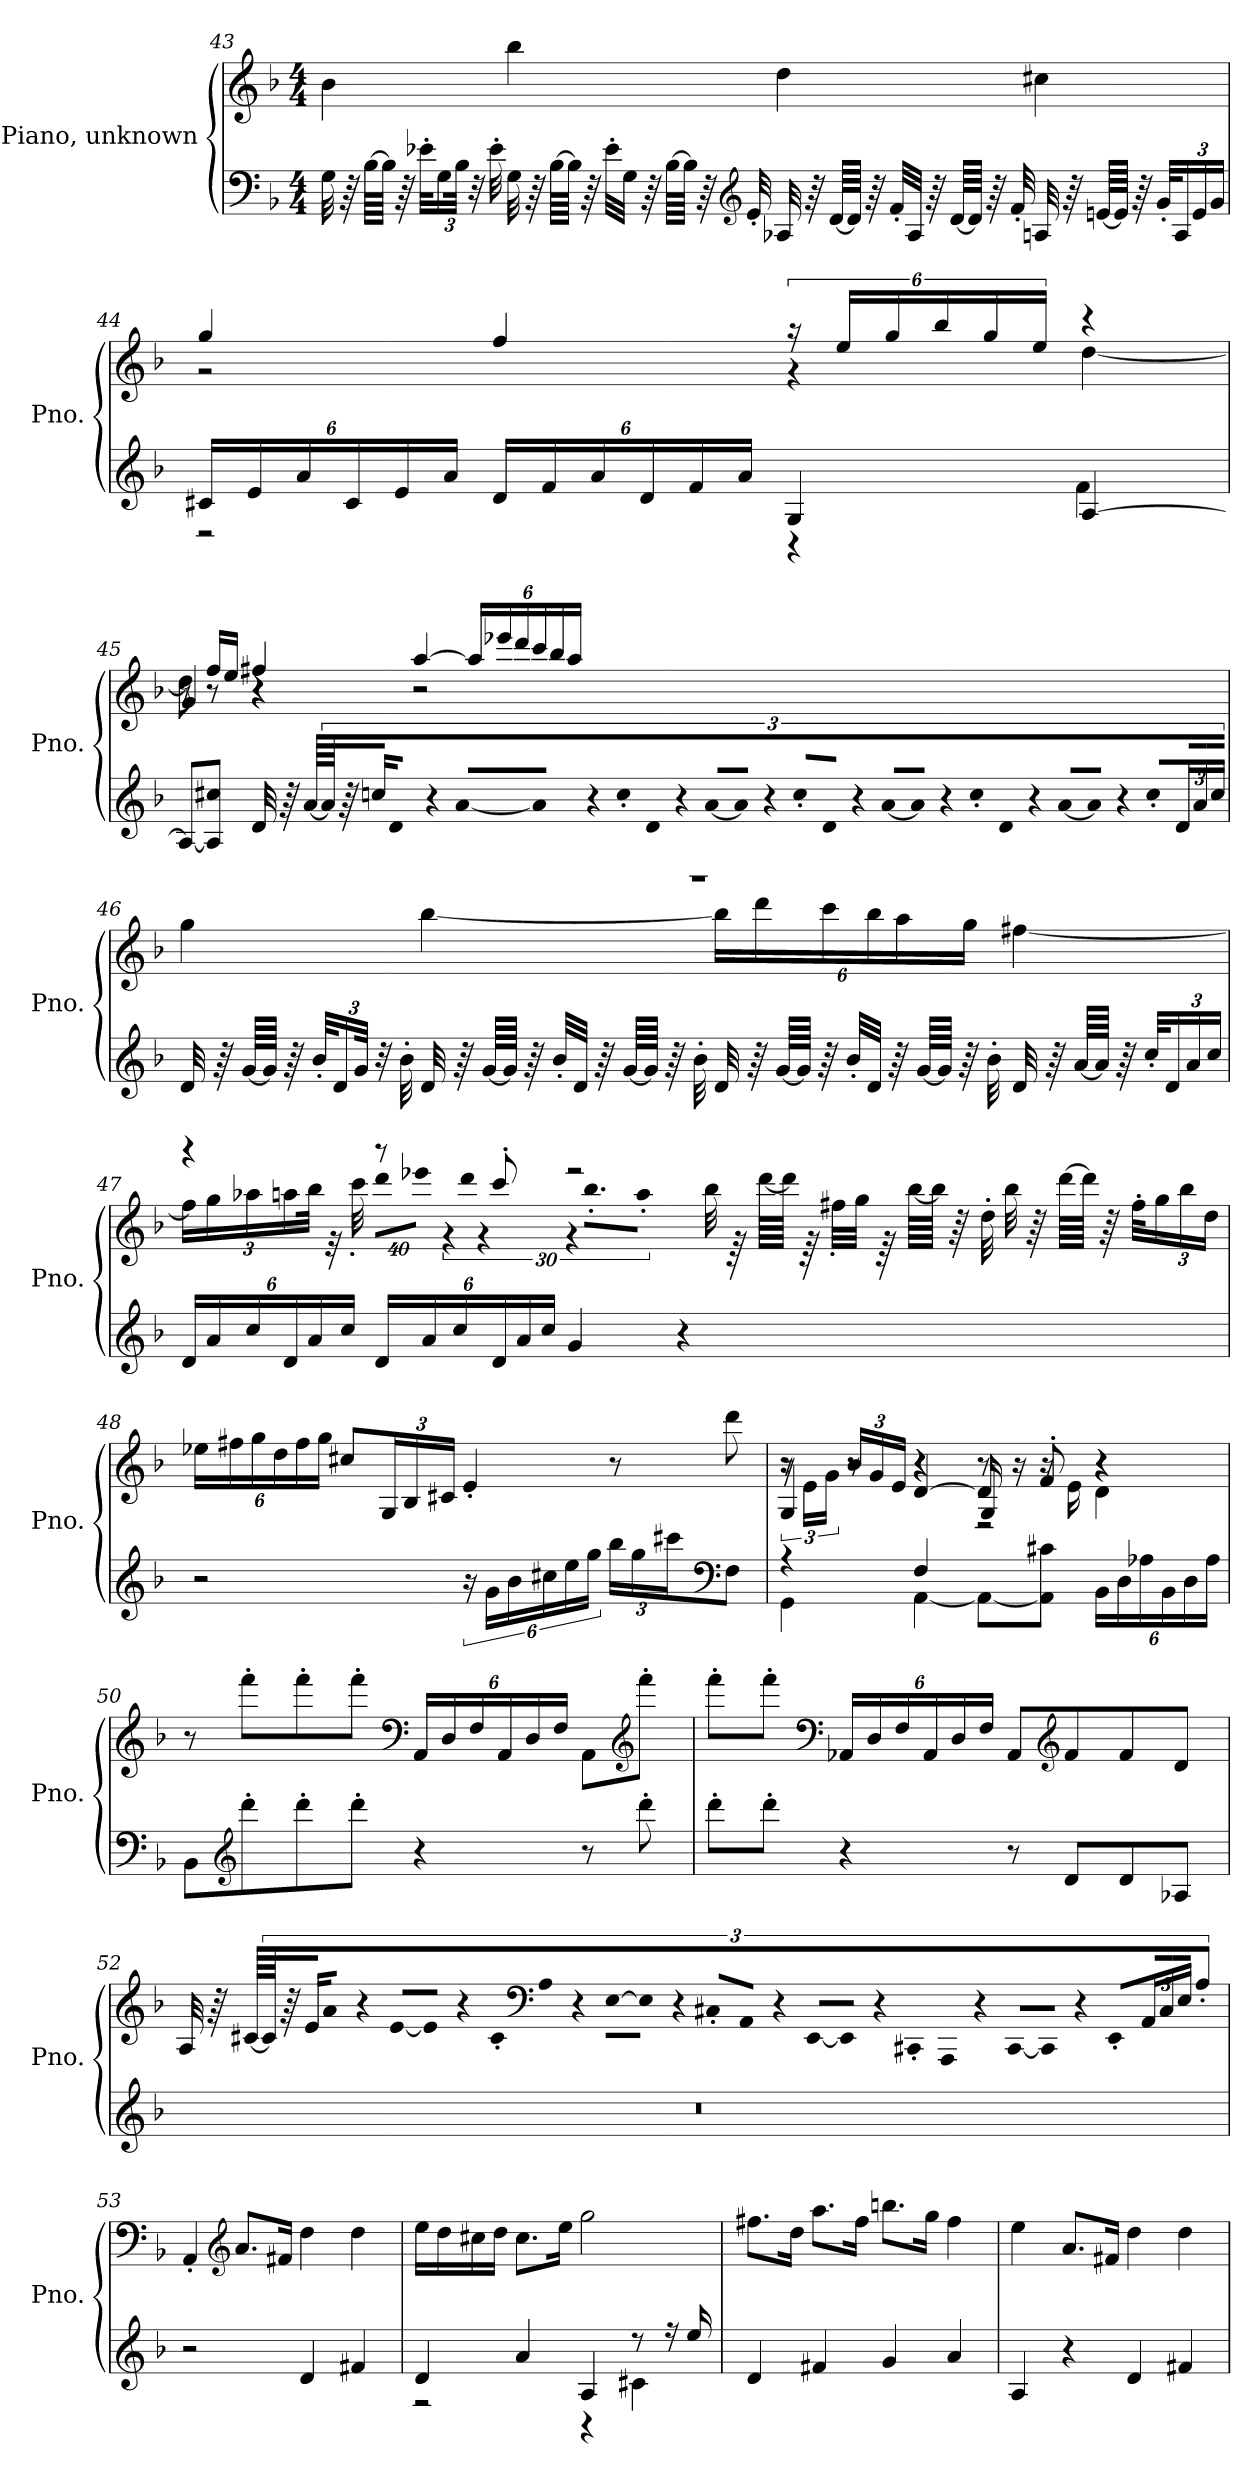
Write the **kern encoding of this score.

**kern	**kern
*part1	*part1
*staff2	*staff1
*I"Piano, unknown	*
*I'Pno.	*
!!LO:LB:g=z
*clefF4	*clefG2
*k[b-]	*k[b-]
*M4/4	*M4/4
=43	=43
32G\	4b-\
64r	.
[64B-\LLLL	.
64B-\JJJJ]	.
64r	.
32e-X'\KLL	.
*Xbrackettup	*
24G\	.
48B-\JJk	.
32r	.
32e-'\	.
32G\	4bb-\
64r	.
[64B-\LLLL	.
64B-\JJJJ]	.
64r	.
32e-'\LLL	.
32G\JJJ	.
64r	.
[64B-\LLLL	.
64B-\JJJJ]	.
64r	.
*clefG2	*
32e-'/	.
32A-X/	4dd\
64r	.
[64d/LLLL	.
64d/JJJJ]	.
64r	.
32f'/LLL	.
32A-/JJJ	.
64r	.
[64d/LLLL	.
64d/JJJJ]	.
64r	.
32f'/	.
32An/	4cc#X\
64r	.
[64en/LLLL	.
64e/JJJJ]	.
64r	.
32g'/KLL	.
24A/	.
24e/	.
24g/JJ	.
!!LO:LB:g=z
=44	=44
*^	*^
24c#X/LL	2r	4gg/	2r
24e/	.	.	.
24a/	.	.	.
24c#/	.	.	.
24e/	.	.	.
24a/JJ	.	.	.
24d/LL	.	4ff/	.
24f/	.	.	.
24a/	.	.	.
24d/	.	.	.
24f/	.	.	.
24a/JJ	.	.	.
4G/	4r	24r	4r
.	.	24ee/LL	.
.	.	24gg/	.
*	*	*Xbrackettup	*
.	.	24bb-/	.
.	.	24gg/	.
.	.	24ee/JJ	.
[4A/	4f\	4r	[4dd\
*v	*v	*	*
!!LO:LB:g=z
=45	=45	=45
*	*	*^
8A/L_	8r	8dd\]	4g/
8A/] 8cc#X/J	16ff/LL	8r	.
.	16ee/JJ	.	.
32d/	4ff#X/	4r	4r
64r	.	.	.
[64a/LLLL	.	.	.
*brackettup	*	*	*
96a/JJJJ]	.	.	.
96r	.	.	.
24ccn/LL	.	.	.
32d/JJk	.	.	.
64r	.	.	.
[64a/LLLL	.	.	.
64a/JJJJ]	.	.	.
64r	.	.	.
32cc'\	.	.	.
32d/	[4aa/	2r	2r
64r	.	.	.
[64a/LLLL	.	.	.
64a/JJJJ]	.	.	.
64r	.	.	.
32cc'/LLL	.	.	.
32d/JJJ	.	.	.
64r	.	.	.
[64a/LLLL	.	.	.
64a/JJJJ]	.	.	.
64r	.	.	.
32cc'\	.	.	.
32d/	24aa/LL]	.	.
64r	.	.	.
.	24eee-X/	.	.
[64a/LLLL	.	.	.
64a/JJJJ]	.	.	.
64r	.	.	.
.	24ddd/	.	.
32cc'/KLL	.	.	.
*Xbrackettup	*	*	*
24d/	24ccc/	.	.
24a/	24bb-/	.	.
24cc/JJ	24aa/JJ	.	.
*	*	*v	*v
!!LO:LB:g=z
=46	=46	=46
32d/	1r	4gg\
64r	.	.
[64g/LLLL	.	.
64g/JJJJ]	.	.
64r	.	.
32b-'/KLL	.	.
24d/	.	.
48g/JJk	.	.
32r	.	.
32b-'\	.	.
32d/	.	[4bb-\
64r	.	.
[64g/LLLL	.	.
64g/JJJJ]	.	.
64r	.	.
32b-'/LLL	.	.
32d/JJJ	.	.
64r	.	.
[64g/LLLL	.	.
64g/JJJJ]	.	.
64r	.	.
32b-'\	.	.
32d/	.	24bb-\LL]
64r	.	.
.	.	24ddd\
[64g/LLLL	.	.
64g/JJJJ]	.	.
64r	.	.
.	.	24ccc\
32b-'/LLL	.	.
32d/JJJ	.	24bb-\
64r	.	.
.	.	24aa\
[64g/LLLL	.	.
64g/JJJJ]	.	.
64r	.	.
.	.	24gg\JJ
32b-'\	.	.
32d/	.	[4ff#X\
64r	.	.
[64a/LLLL	.	.
64a/JJJJ]	.	.
64r	.	.
32cc'/KLL	.	.
24d/	.	.
24a/	.	.
24cc/JJ	.	.
!!LO:PB:g=z	!!
=47	=47	=47
24d/LL	4r	24ff#\LL]
24a/	.	24gg\
24cc/	.	24aa-X\
24d/	.	24aan\
24a/	.	48bb-\JJk
.	.	32r
24cc/JJ	.	.
.	.	32ccc'\
*	*	*brackettup
!	!	!LO:N:vis=32
24d/LL	8r	640%23ddd\LLL
!	!	!LO:N:vis=32
.	.	640%23eee-X\JJJ
24a/	.	.
!	!	!LO:N:vis=64
.	.	960%17r
24cc/	.	.
!	!	!LO:N:vis=64
.	.	960%17ddd\
!	!	!LO:N:vis=32
.	.	640%23r
24d/	8ccc'/	.
!	!	!LO:N:vis=64
.	.	960%17r
!	!	!LO:N:vis=32.
.	.	1920%103bb-'\LLL
24a/	.	.
24cc/JJ	.	.
!	!	!LO:N:vis=32
.	.	640%23aa'\JJJ
4g/	2r	.
.	.	32bb-\
.	.	64r
.	.	[64ddd\LLLL
.	.	64ddd\JJJJ]
.	.	64r
.	.	32ff#X'\LLL
.	.	32gg\JJJ
.	.	64r
.	.	[64bb-\LLLL
.	.	64bb-\JJJJ]
.	.	64r
.	.	32dd'\
4r	.	.
.	.	32bb-\
.	.	64r
.	.	[64ddd\LLLL
.	.	64ddd\JJJJ]
.	.	64r
.	.	32ff#'\KLL
*	*	*Xbrackettup
.	.	24gg\
.	.	24bb-\
.	.	24dd\JJ
1920ryy	1920ryy	.
*	*v	*v
!!LO:LB:g=z
=48	=48
2r	24ee-X\LL
.	24ff#X\
.	24gg\
.	24dd\
.	24ff#\
.	24gg\JJ
.	8cc#X/L
.	24G/L
.	24B-/
.	24c#X/JJ
*brackettup	*
24r	4e'/
24g\LL	.
24b-\	.
*Xbrackettup	*
24cc#X\	.
24ee\	.
24gg\JJ	.
24bb-\LL	8r
24gg\	.
24ccc#X\J	.
*clefF4	*
8F\J	8ddd\
=49	=49
*^	*^
*	*	*	*brackettup
*	*	*	*^
4r	4GG\	8r	24r	4G/
.	.	.	24e\LL	.
.	.	.	24g\JJ	.
*	*	*Xbrackettup	*	*
.	.	24b-/LL	8r	.
.	.	24g/	.	.
.	.	24e/JJ	.	.
4F/	[4AA\	[4d/	4r	4r
2r	8AA\L_	16d/]	8r	4G/
.	.	16r	.	.
.	8AA\] 8c#X\J	8f'/	16r	.
.	.	.	16e\	.
.	24BB-\LL	4r	4d\	4r
.	24D\	.	.	.
.	24A-X\	.	.	.
.	24BB-\	.	.	.
.	24D\	.	.	.
.	24A-\JJ	.	.	.
*v	*v	*	*	*
*	*v	*v	*v
!!LO:LB:g=z
=50	=50
8BB-\L	8r
*clefG2	*
8ddd'\	8fff'\L
8ddd'\	8fff'\
8ddd'\J	8fff'\J
*	*clefF4
4r	24AA/LL
.	24D/
.	24F/
.	24AA/
.	24D/
.	24F/JJ
8r	8AA\L
*	*clefG2
8ddd'\	8fff'\J
=51	=51
8ddd'\L	8fff'\L
8ddd'\J	8fff'\J
*	*clefF4
4r	24AA-X/LL
.	24D/
.	24F/
.	24AA-/
.	24D/
.	24F/JJ
8r	8AA-/L
*	*clefG2
8d/L	8f/
8d/	8f/
8A-X/J	8d/J
!!LO:LB:g=z
=52	=52
1r	32A/
.	64r
.	[64c#X/LLLL
*	*brackettup
.	96c#/JJJJ]
.	96r
.	24e/LL
.	32a/JJk
.	64r
.	[64e/LLLL
.	64e/JJJJ]
.	64r
.	32c#'/
*	*clefF4
.	32A\
.	64r
.	[64E\LLLL
.	64E\JJJJ]
.	64r
.	32C#X'/LLL
.	32AA/JJJ
.	64r
.	[64EE/LLLL
.	64EE/JJJJ]
.	64r
.	32CC#X'/
.	32AAA/
.	64r
.	[64CC#/LLLL
.	64CC#/JJJJ]
.	64r
.	32EE'/KLL
*	*Xbrackettup
.	24AA/
.	24C#/
.	24E/JJ
.	4A'\
!!LO:LB:g=z
=53	=53
2r	4AA'/
*	*clefG2
.	8.a/L
.	16f#X/Jk
4d/	4dd\
4f#X/	4dd\
=54	=54
*^	*
4d/	2r	16ee\LL
.	.	16dd\
.	.	16cc#X\
.	.	16dd\JJ
4a/	.	8.cc#\L
.	.	16ee\Jk
4A/	4r	2gg\
8r	4c#X\	.
16r	.	.
16ee/	.	.
*v	*v	*
=55	=55
4d/	8.ff#X\L
.	16dd\Jk
4f#X/	8.aa\L
.	16ff#\Jk
4g/	8.bbn\L
.	16gg\Jk
4a/	4ff#\
=56	=56
4A/	4ee\
4r	8.a/L
.	16f#X/Jk
4d/	4dd\
4f#X/	4dd\
=	=
*-	*-
